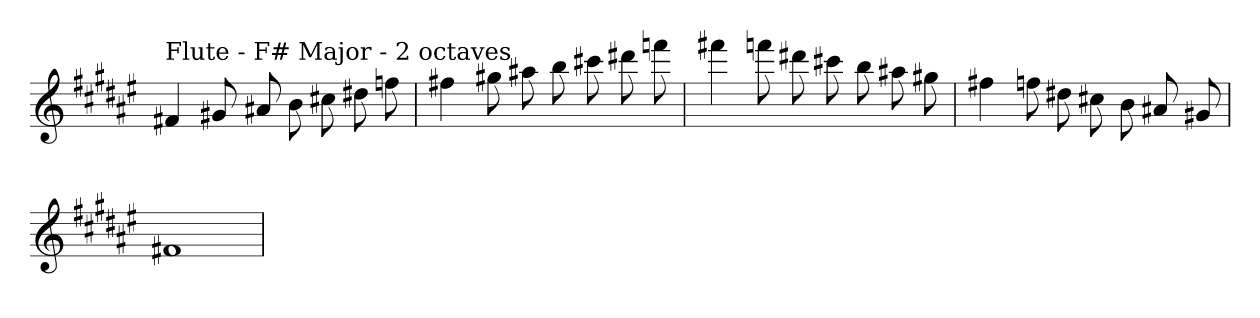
**kern
*part1
*staff1
*clefG2
*k[f#c#g#d#a#e#]
*F#:
=
!LO:TX:a:t=Flute - F# Major - 2 octaves
4f#X
8g#X
8a#X
8b
8cc#X
8dd#X
8ff
=
4ff#X
8gg#X
8aa#X
8bb
8ccc#X
8ddd#X
8fff
=
4fff#X
8fff
8ddd#X
8ccc#X
8bb
8aa#X
8gg#X
=
4ff#X
8ff
8dd#X
8cc#X
8b
8a#X
8g#X
=
1f#X
=
*-
